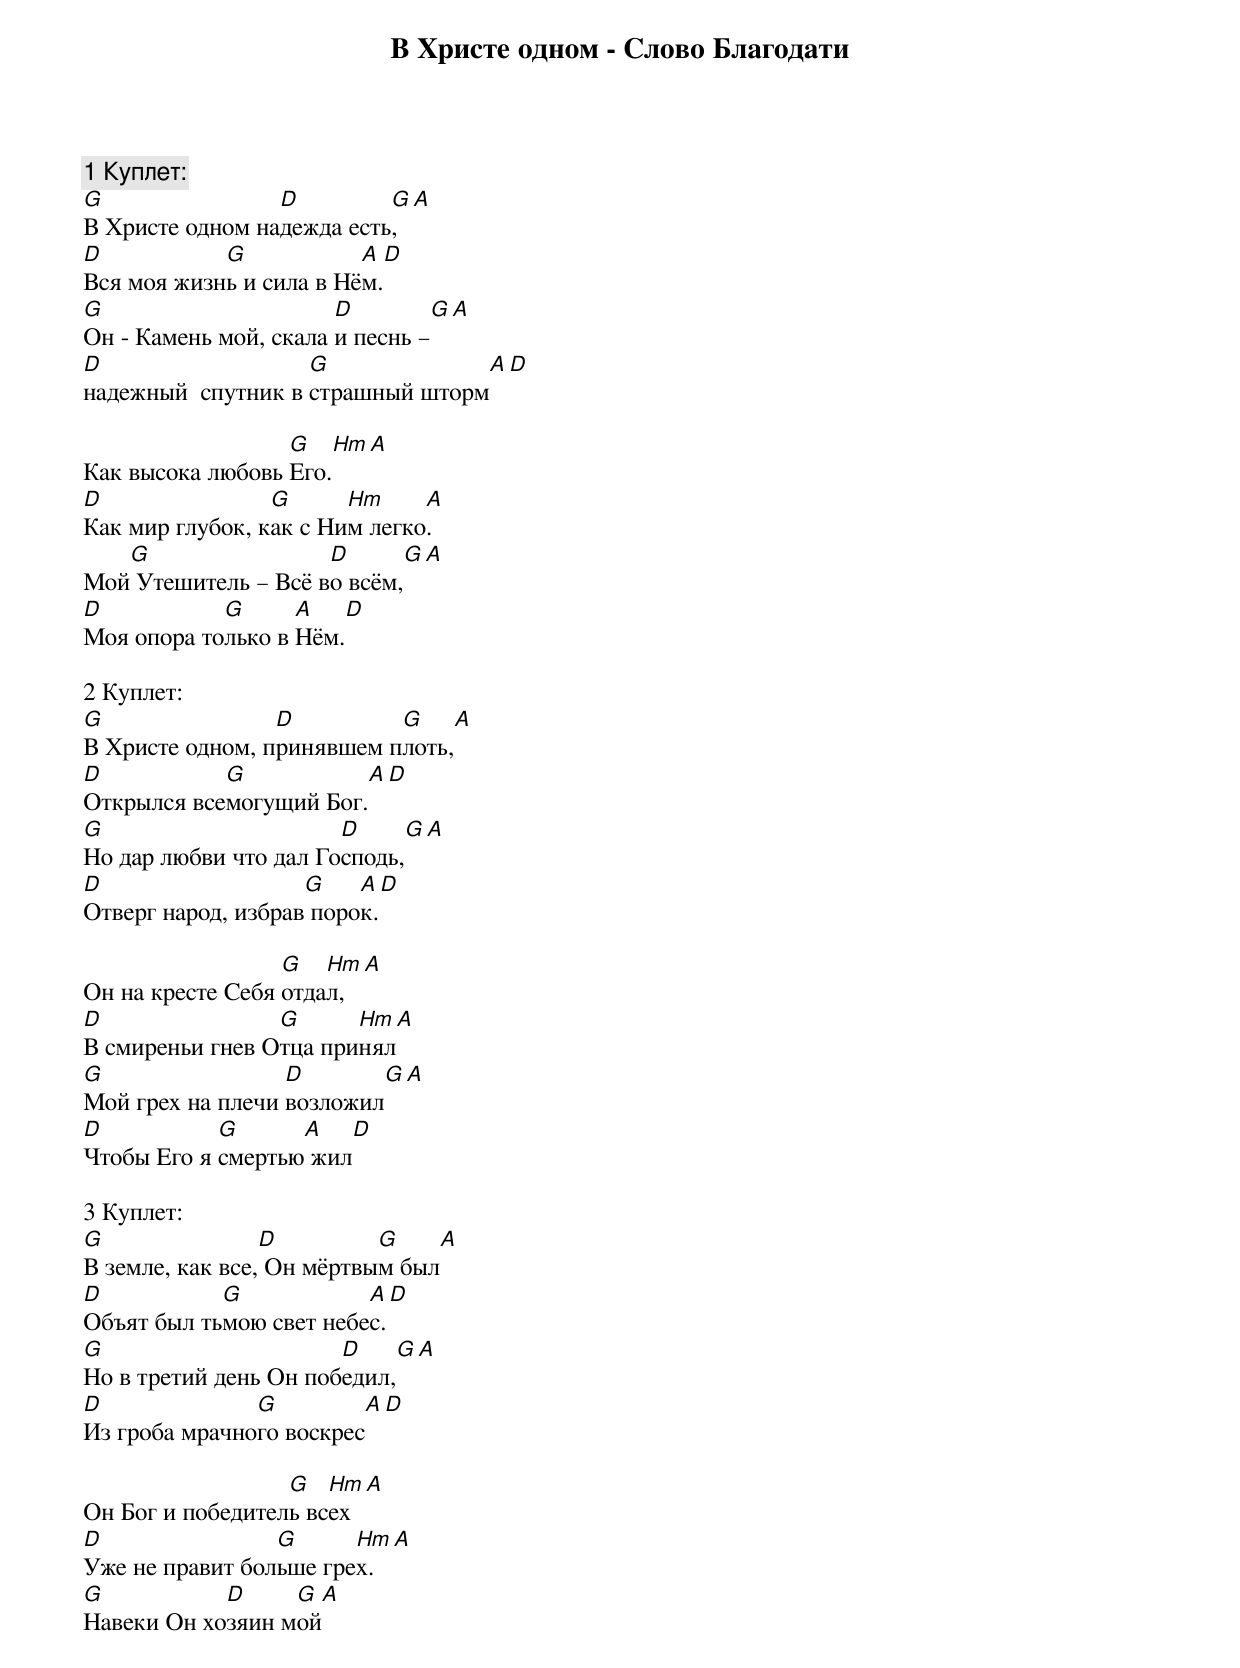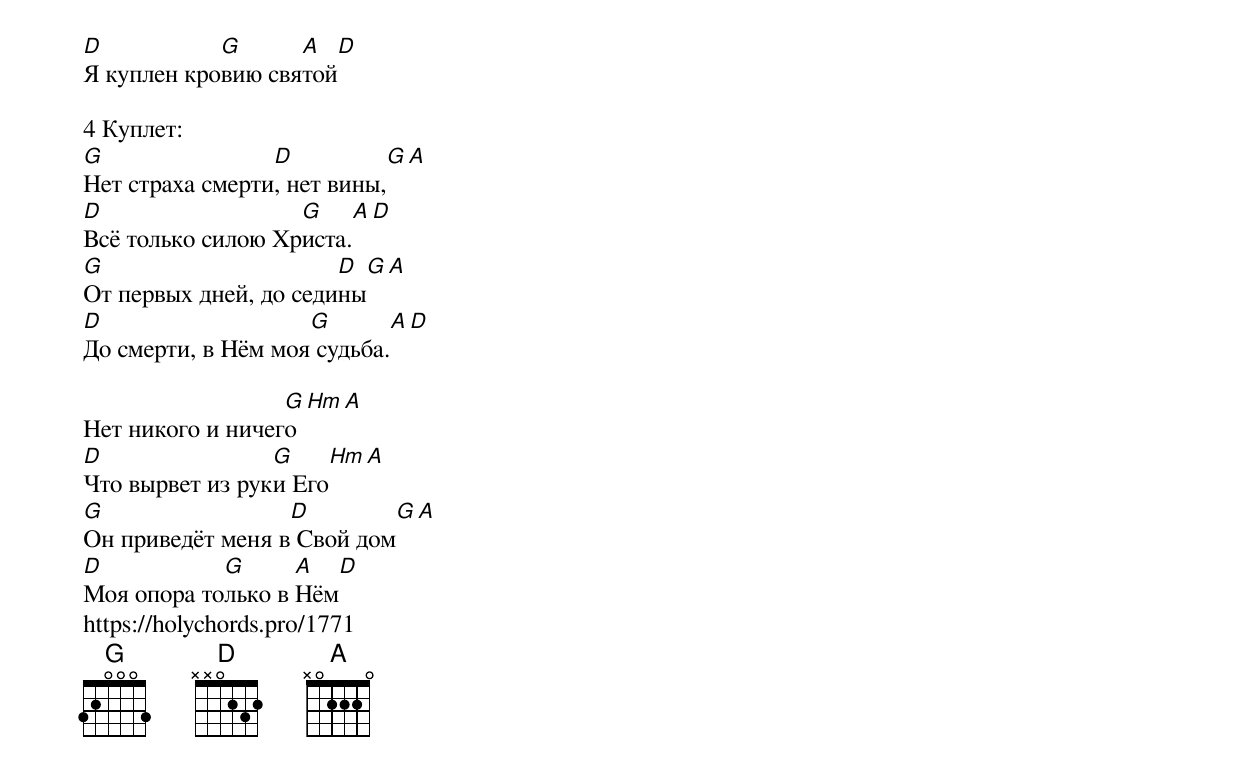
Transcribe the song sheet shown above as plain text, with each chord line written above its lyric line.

В Христе одном - Слово Благодати

1 Куплет:
G                D         G               A
В Христе одном надежда есть,
D           G            A           D
Вся моя жизнь и сила в Нём.
G                      D              G      A
Он - Камень мой, скала и песнь –
D                   G                     A             D
надежный  спутник в страшный шторм

                  G   Hm       A
Как высока любовь Его.
D                G      Hm     A
Как мир глубок, как с Ним легко.
   G                 D                G          A
Мой Утешитель – Всё во всём,
D           G      A               D
Моя опора только в Нём.

2 Куплет:
G                D         G               A
В Христе одном, принявшем плоть,
D           G            A           D
Открылся всемогущий Бог.
G                      D        G      A
Но дар любви что дал Господь,
D                   G    A             D
Отверг народ, избрав порок.

                  G   Hm       A
Он на кресте Себя отдал,
D                G      Hm     A
В смиреньи гнев Отца принял
G                 D                G        A
Мой грех на плечи возложил
D           G      A               D
Чтобы Его я смертью жил

3 Куплет:
G                D         G               A
В земле, как все, Он мёртвым был
D           G            A           D
Объят был тьмою свет небес.
G                      D              G      A
Но в третий день Он победил,
D              G             A             D
Из гроба мрачного воскрес

                  G   Hm       A
Он Бог и победитель всех
D                G      Hm     A
Уже не правит больше грех.
G           D     G          A
Навеки Он хозяин мой
D           G      A               D
Я куплен кровию святой

4 Куплет:
G                D               G      A
Нет страха смерти, нет вины,
D                  G       A           D
Всё только силою Христа.
G                      D          G      A
От первых дней, до седины
D                   G          A             D
До смерти, в Нём моя судьба.

                  G   Hm       A
Нет никого и ничего
D                G      Hm     A
Что вырвет из руки Его
G                 D          G          A
Он приведёт меня в Свой дом
D           G      A               D
Моя опора только в Нём
https://holychords.pro/1771
